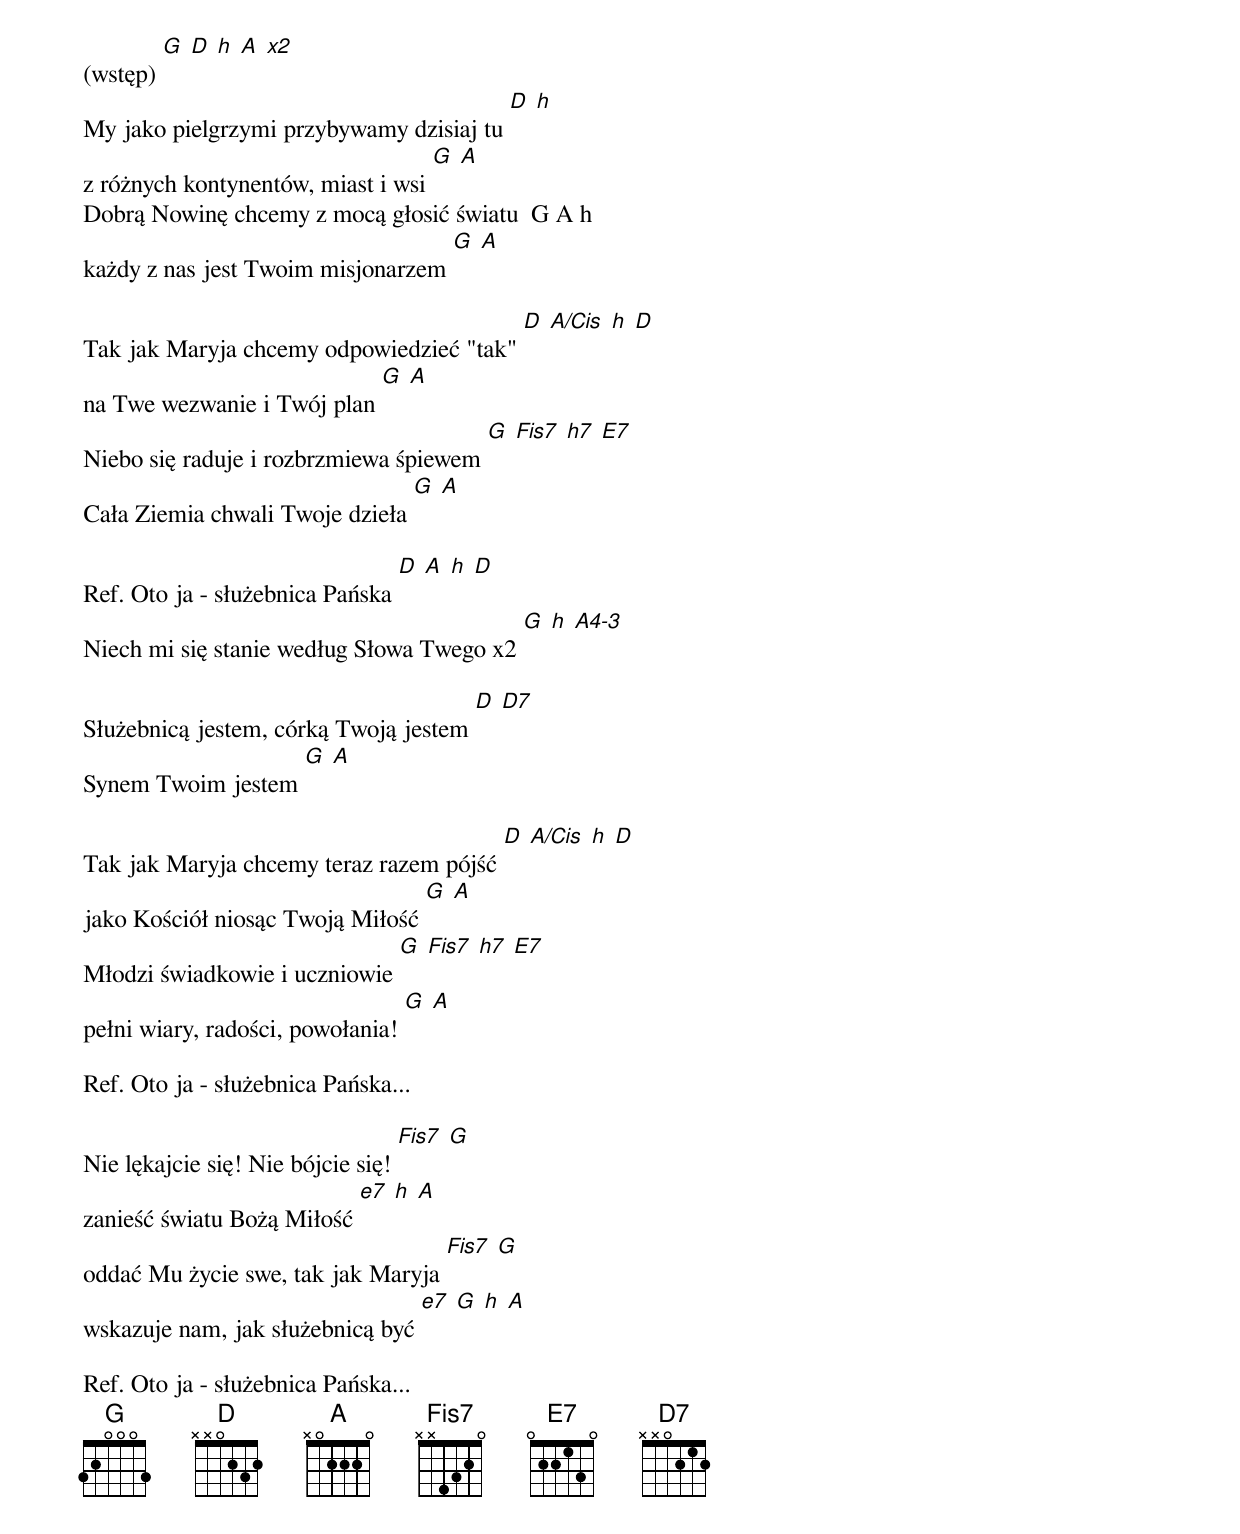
(wstęp) [G] [D] [h] [A] [x2]
My jako pielgrzymi przybywamy dzisiaj tu [D] [h]
z różnych kontynentów, miast i wsi [G] [A]
Dobrą Nowinę chcemy z mocą głosić światu  G A h
każdy z nas jest Twoim misjonarzem [G] [A]

Tak jak Maryja chcemy odpowiedzieć "tak" [D] [A/Cis] [h] [D]
na Twe wezwanie i Twój plan [G] [A]
Niebo się raduje i rozbrzmiewa śpiewem [G] [Fis7] [h7] [E7]
Cała Ziemia chwali Twoje dzieła [G] [A]

Ref. Oto ja - służebnica Pańska [D] [A] [h] [D]
Niech mi się stanie według Słowa Twego x2 [G] [h] [A4-3]

Służebnicą jestem, córką Twoją jestem [D] [D7]
Synem Twoim jestem [G] [A]

Tak jak Maryja chcemy teraz razem pójść [D] [A/Cis] [h] [D]
jako Kościół niosąc Twoją Miłość [G] [A]
Młodzi świadkowie i uczniowie [G] [Fis7] [h7] [E7]
pełni wiary, radości, powołania! [G] [A]

Ref. Oto ja - służebnica Pańska...

Nie lękajcie się! Nie bójcie się! [Fis7] [G]
zanieść światu Bożą Miłość [e7] [h] [A]
oddać Mu życie swe, tak jak Maryja [Fis7] [G]
wskazuje nam, jak służebnicą być [e7] [G] [h] [A]

Ref. Oto ja - służebnica Pańska...
